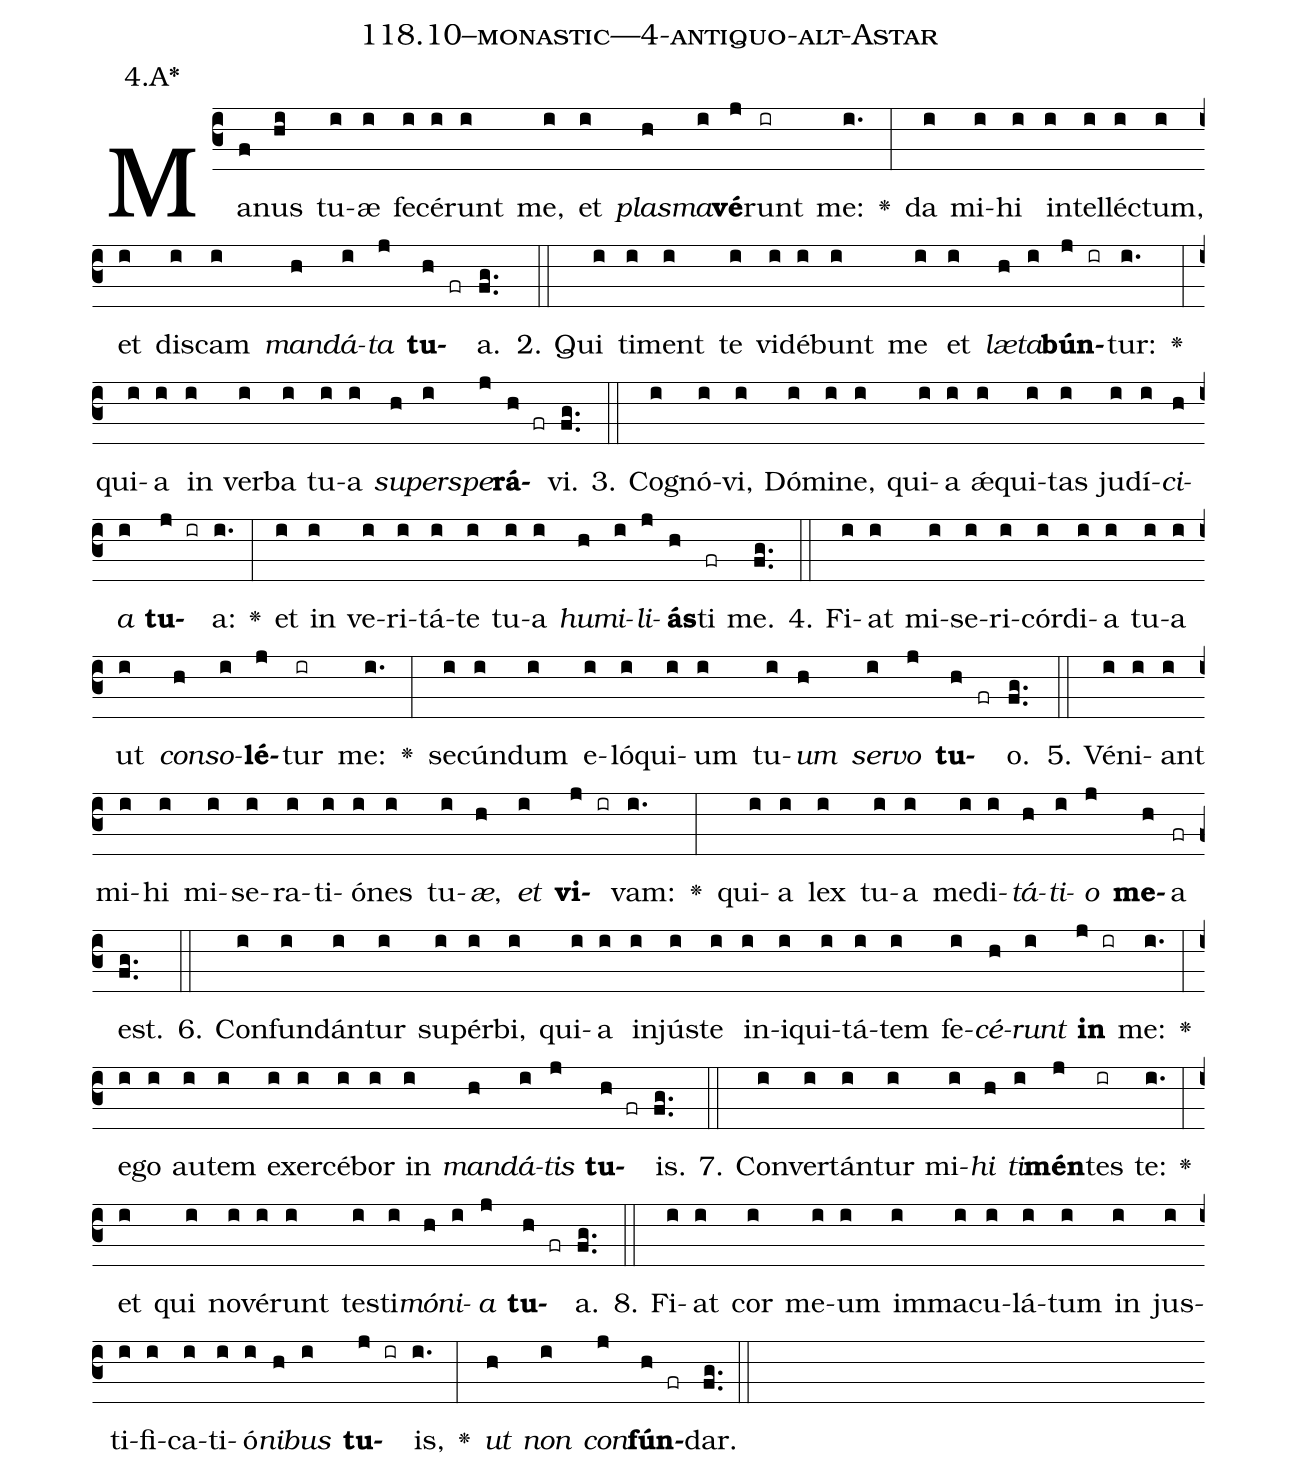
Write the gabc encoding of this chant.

name: 118.10--monastic---4-antiquo-alt-Astar;
annotation: 4.A*;
%%
(c3)Ma(f)nus(hi) tu(i)æ(i) fe(i)cé(i)runt(i) me,(i) et(i) <i>plas</i>(h)<i>ma</i>(i)<b>vé</b>(j)runt(ir) me:(i.) <v>\greheightstar</v>(:) da(i) mi(i)hi(i) in(i)tel(i)léc(i)tum,(i) et(i) dis(i)cam(i) <i>man</i>(h)<i>dá</i>(i)<i>ta</i>(j) <b>tu</b>(h fr)a.(fg..) (::)
2. Qui(i) ti(i)ment(i) te(i) vi(i)dé(i)bunt(i) me(i) et(i) <i>læ</i>(h)<i>ta</i>(i)<b>bún</b>(j ir)tur:(i.) <v>\greheightstar</v>(:) qui(i)a(i) in(i) ver(i)ba(i) tu(i)a(i) <i>su</i>(h)<i>per</i>(i)<i>spe</i>(j)<b>rá</b>(h fr)vi.(fg..) (::)
3. Co(i)gnó(i)vi,(i) Dó(i)mi(i)ne,(i) qui(i)a(i) ǽ(i)qui(i)tas(i) ju(i)dí(i)<i>ci</i>(h)<i>a</i>(i) <b>tu</b>(j ir)a:(i.) <v>\greheightstar</v>(:) et(i) in(i) ve(i)ri(i)tá(i)te(i) tu(i)a(i) <i>hu</i>(h)<i>mi</i>(i)<i>li</i>(j)<b>ás</b>(h)ti(fr) me.(fg..) (::)
4. Fi(i)at(i) mi(i)se(i)ri(i)cór(i)di(i)a(i) tu(i)a(i) ut(i) <i>con</i>(h)<i>so</i>(i)<b>lé</b>(j)tur(ir) me:(i.) <v>\greheightstar</v>(:) se(i)cún(i)dum(i) e(i)ló(i)qui(i)um(i) tu(i)<i>um</i>(h) <i>ser</i>(i)<i>vo</i>(j) <b>tu</b>(h fr)o.(fg..) (::)
5. Vé(i)ni(i)ant(i) mi(i)hi(i) mi(i)se(i)ra(i)ti(i)ó(i)nes(i) tu(i)<i>æ</i>,(h) <i>et</i>(i) <b>vi</b>(j ir)vam:(i.) <v>\greheightstar</v>(:) qui(i)a(i) lex(i) tu(i)a(i) me(i)di(i)<i>tá</i>(h)<i>ti</i>(i)<i>o</i>(j) <b>me</b>(h)a(fr) est.(fg..) (::)
6. Con(i)fun(i)dán(i)tur(i) su(i)pér(i)bi,(i) qui(i)a(i) in(i)jús(i)te(i) in(i)i(i)qui(i)tá(i)tem(i) fe(i)<i>cé</i>(h)<i>runt</i>(i) <b>in</b>(j ir) me:(i.) <v>\greheightstar</v>(:) e(i)go(i) au(i)tem(i) ex(i)er(i)cé(i)bor(i) in(i) <i>man</i>(h)<i>dá</i>(i)<i>tis</i>(j) <b>tu</b>(h fr)is.(fg..) (::)
7. Con(i)ver(i)tán(i)tur(i) mi(i)<i>hi</i>(h) <i>ti</i>(i)<b>mén</b>(j)tes(ir) te:(i.) <v>\greheightstar</v>(:) et(i) qui(i) no(i)vé(i)runt(i) tes(i)ti(i)<i>mó</i>(h)<i>ni</i>(i)<i>a</i>(j) <b>tu</b>(h fr)a.(fg..) (::)
8. Fi(i)at(i) cor(i) me(i)um(i) im(i)ma(i)cu(i)lá(i)tum(i) in(i) jus(i)ti(i)fi(i)ca(i)ti(i)ó(i)<i>ni</i>(h)<i>bus</i>(i) <b>tu</b>(j ir)is,(i.) <v>\greheightstar</v>(:) <i>ut</i>(h) <i>non</i>(i) <i>con</i>(j)<b>fún</b>(h fr)dar.(fg..) (::)
